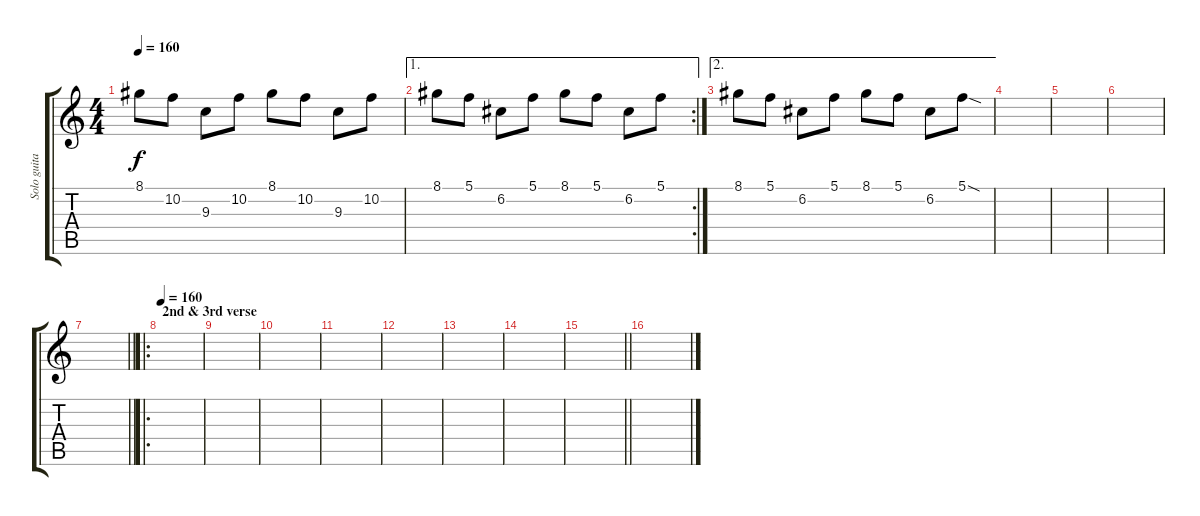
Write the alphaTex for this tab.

\track ("Solo guitar" "Solo guita") {instrument overdrivenguitar}
\staff {score tabs}
\tuning (C4 G3 Eb3 Bb2 F2 C2) {hide}
\ts (4 4)
\tempo 160
\clef g2
\ks c
8.1.8{dy f} 10.2.8 9.3.8 10.2.8 8.1.8 10.2.8 9.3.8 10.2.8 |
\ae 1
\rc 2
8.1.8 5.1.8 6.2.8 5.1.8 8.1.8 5.1.8 6.2.8 5.1.8 |
\ae 2
8.1.8 5.1.8 6.2.8 5.1.8 8.1.8 5.1.8 6.2.8 5.1{sod}.8 |
|
|
|
\barLineRight lightlight
|
\ro
\section ("" "2nd & 3rd verse")
\tempo 160
|
|
|
|
|
|
|
\barLineRight lightlight
|
\section ("" "")
